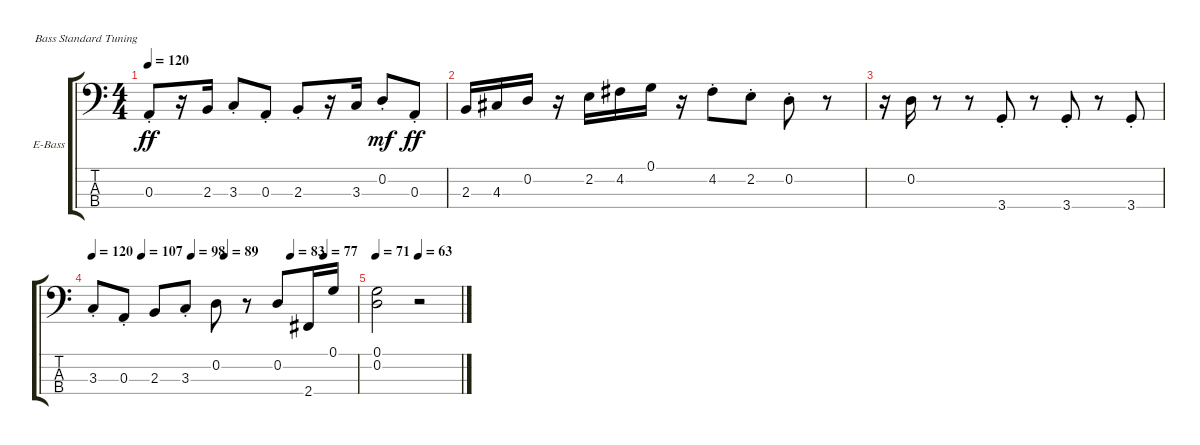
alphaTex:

\bracketExtendMode groupsimilarinstruments
\firstSystemTrackNameOrientation horizontal
\otherSystemsTrackNameOrientation horizontal
\track ("Electric Bass" "E-Bass") {instrument electricbassfinger}
\staff {score tabs}
\tuning (G2 D2 A1 E1)
\ts (4 4)
\tempo 120
\clef f4
\ks c
0.3{st}.8{dy ff} r.16 2.3.16 3.3{st}.8 0.3{st}.8 2.3{st}.8 r.16 3.3.16 0.2{st}.8{dy mf} 0.3{st}.8{dy ff} |
2.3.16 4.3.16 0.2.16 r.16 2.2.16 4.2.16 0.1.16 r.16 4.2{st}.8 2.2{st}.8 0.2{st}.8 r.8 |
\scale
0.426036 r.16 0.2.16 r.8 r.8 3.4{st}.8 r.8 3.4{st}.8 r.8 3.4{st}.8 |
\tempo 120
\tempo (107 0.1875)
\tempo (98 0.375)
\tempo (89 0.5)
\tempo (83 0.75)
\tempo (77 0.875)
\scale
0.418196 3.3{st}.8 0.3{st}.8 2.3.8 3.3{st}.8 0.2.8 r.8 0.2.8 2.4.16 0.1.16 |
\tempo 71
\tempo (63 0.5)
\scale
0.155741 (0.1 0.2).2 r.2
